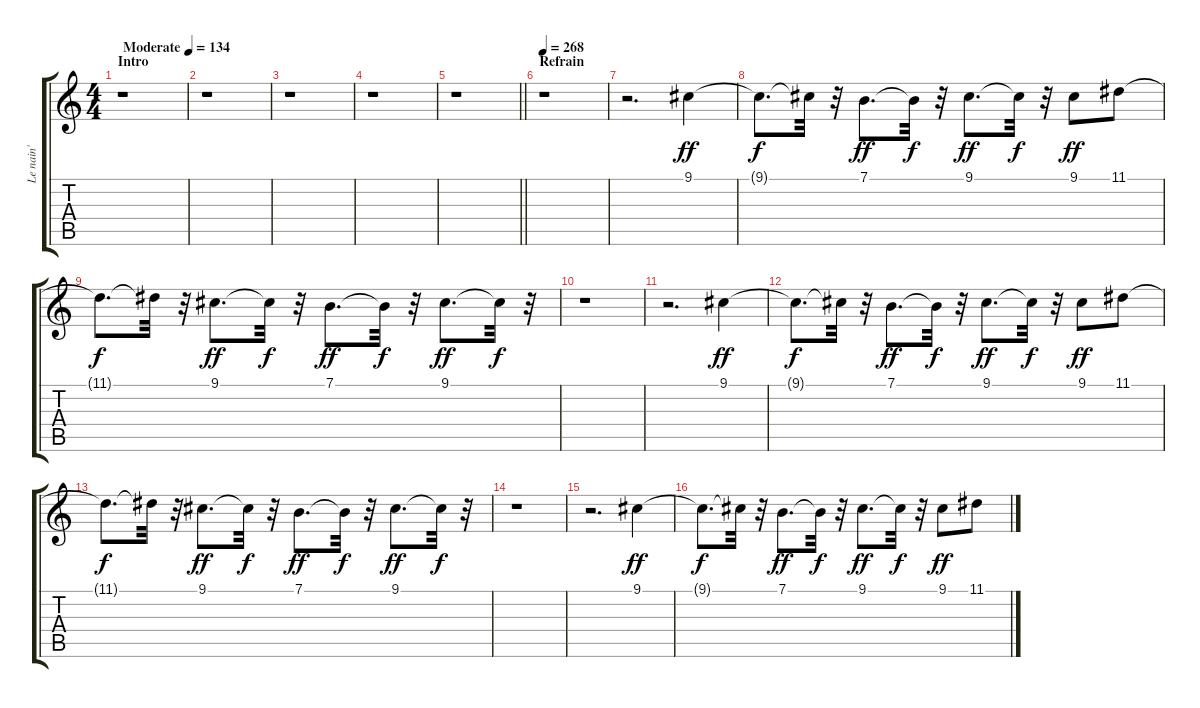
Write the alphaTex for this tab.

\track ("Le nain'" "Le nain'") {instrument trumpet}
\staff {score tabs}
\tuning (E4 B3 G3 D3 A2 E2) {hide}
\ts (4 4)
\section ("" "Intro")
\tempo (134 "Moderate")
\clef g2
\ks c
r.1{dy ff instrument trumpet} |
r.1 |
r.1 |
r.1 |
\barLineRight lightlight
r.1 |
\section ("" "Refrain")
\tempo 268
r.1 |
r.2{d} 9.1.4 |
9.1{t}.8{d dy f} 9.1{t}.32 r.32 7.1.8{d dy ff} 7.1{t}.32{dy f} r.32 9.1.8{d dy ff} 9.1{t}.32{dy f} r.32 9.1.8{dy ff} 11.1.8 |
11.1{t}.8{d dy f} 11.1{t}.32 r.32 9.1.8{d dy ff} 9.1{t}.32{dy f} r.32 7.1.8{d dy ff} 7.1{t}.32{dy f} r.32 9.1.8{d dy ff} 9.1{t}.32{dy f} r.32 |
r.1 |
r.2{d} 9.1.4{dy ff} |
9.1{t}.8{d dy f} 9.1{t}.32 r.32 7.1.8{d dy ff} 7.1{t}.32{dy f} r.32 9.1.8{d dy ff} 9.1{t}.32{dy f} r.32 9.1.8{dy ff} 11.1.8 |
11.1{t}.8{d dy f} 11.1{t}.32 r.32 9.1.8{d dy ff} 9.1{t}.32{dy f} r.32 7.1.8{d dy ff} 7.1{t}.32{dy f} r.32 9.1.8{d dy ff} 9.1{t}.32{dy f} r.32 |
r.1 |
r.2{d} 9.1.4{dy ff} |
9.1{t}.8{d dy f} 9.1{t}.32 r.32 7.1.8{d dy ff} 7.1{t}.32{dy f} r.32 9.1.8{d dy ff} 9.1{t}.32{dy f} r.32 9.1.8{dy ff} 11.1.8
